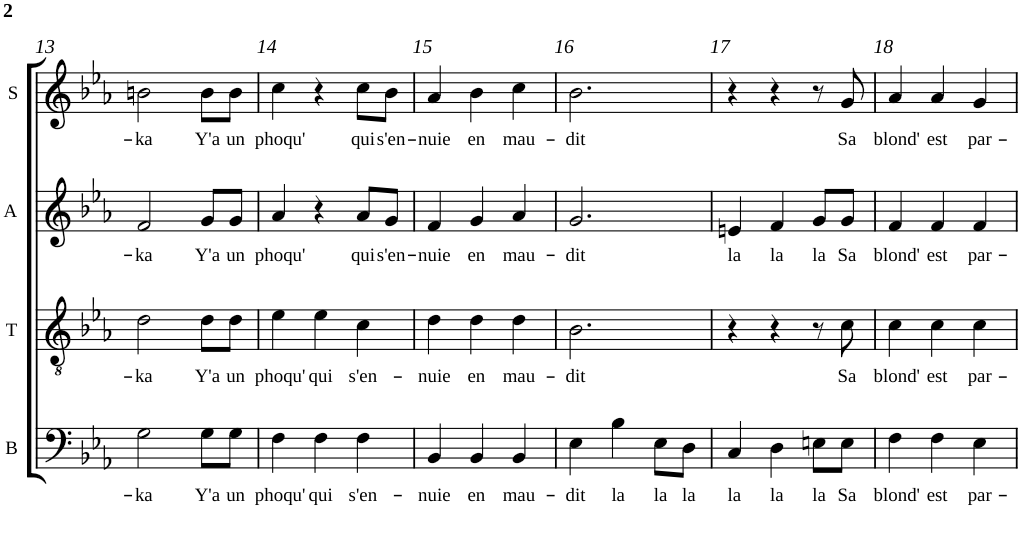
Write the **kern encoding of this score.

**kern	**text	**kern	**text	**kern	**text	**kern	**text
*part4	*part4	*part3	*part3	*part2	*part2	*part1	*part1
*staff4	*staff4	*staff3	*staff3	*staff2	*staff2	*staff1	*staff1
*I"Basse	*	*I"Ténor	*	*I"Alto	*	*I"Soprano	*
*I'B	*	*I'T	*	*I'A	*	*I'S	*
!!LO:PB:g=z
*clefF4	*	*clefGv2	*	*clefG2	*	*clefG2	*
*k[b-e-a-]	*	*k[b-e-a-]	*	*k[b-e-a-]	*	*k[b-e-a-]	*
*E-:	*	*E-:	*	*E-:	*	*E-:	*
*M3/4	*	*M3/4	*	*M3/4	*	*M3/4	*
=13	=13	=13	=13	=13	=13	=13	=13
!	!LO:LY:b	!	!LO:LY:b	!	!LO:LY:b	!	!LO:LY:b
2G\	-ka	2d\	-ka	2f/	-ka	2bn\	-ka
!	!LO:LY:b	!	!LO:LY:b	!	!LO:LY:b	!	!LO:LY:b
8G\L	Y'a	8d\L	Y'a	8g/L	Y'a	8b\L	Y'a
!	!LO:LY:b	!	!LO:LY:b	!	!LO:LY:b	!	!LO:LY:b
8G\J	un	8d\J	un	8g/J	un	8b\J	un
=14	=14	=14	=14	=14	=14	=14	=14
!	!LO:LY:b	!	!LO:LY:b	!	!LO:LY:b	!	!LO:LY:b
4F\	phoqu'	4e-\	phoqu'	4a-/	phoqu'	4cc\	phoqu'
!	!LO:LY:b	!	!LO:LY:b	!	!	!	!
4F\	qui	4e-\	qui	4r	.	4r	.
!	!LO:LY:b	!	!LO:LY:b	!	!LO:LY:b	!	!LO:LY:b
4F\	s'en-	4c\	s'en-	8a-/L	qui	8cc\L	qui
!	!	!	!	!	!LO:LY:b	!	!LO:LY:b
.	.	.	.	8g/J	s'en-	8b-\J	s'en-
=15	=15	=15	=15	=15	=15	=15	=15
!	!LO:LY:b	!	!LO:LY:b	!	!LO:LY:b	!	!LO:LY:b
4BB-/	-nuie	4d\	-nuie	4f/	-nuie	4a-/	-nuie
!	!LO:LY:b	!	!LO:LY:b	!	!LO:LY:b	!	!LO:LY:b
4BB-/	en	4d\	en	4g/	en	4b-\	en
!	!LO:LY:b	!	!LO:LY:b	!	!LO:LY:b	!	!LO:LY:b
4BB-/	mau-	4d\	mau-	4a-/	mau-	4cc\	mau-
=16	=16	=16	=16	=16	=16	=16	=16
!	!LO:LY:b	!	!LO:LY:b	!	!LO:LY:b	!	!LO:LY:b
4E-\	-dit	2.B-\	-dit	2.g/	-dit	2.b-\	-dit
!	!LO:LY:b	!	!	!	!	!	!
4B-\	la	.	.	.	.	.	.
!	!LO:LY:b	!	!	!	!	!	!
8E-\L	la	.	.	.	.	.	.
!	!LO:LY:b	!	!	!	!	!	!
8D\J	la	.	.	.	.	.	.
=17	=17	=17	=17	=17	=17	=17	=17
!	!LO:LY:b	!	!	!	!LO:LY:b	!	!
4C/	la	4r	.	4en/	la	4r	.
!	!LO:LY:b	!	!	!	!LO:LY:b	!	!
4D\	la	4r	.	4f/	la	4r	.
!	!LO:LY:b	!	!	!	!LO:LY:b	!	!
8En\L	la	8r	.	8g/L	la	8r	.
!	!LO:LY:b	!	!LO:LY:b	!	!LO:LY:b	!	!LO:LY:b
8E\J	Sa	8c\	Sa	8g/J	Sa	8g/	Sa
=18	=18	=18	=18	=18	=18	=18	=18
!	!LO:LY:b	!	!LO:LY:b	!	!LO:LY:b	!	!LO:LY:b
4F\	blond'	4c\	blond'	4f/	blond'	4a-/	blond'
!	!LO:LY:b	!	!LO:LY:b	!	!LO:LY:b	!	!LO:LY:b
4F\	est	4c\	est	4f/	est	4a-/	est
!	!LO:LY:b	!	!LO:LY:b	!	!LO:LY:b	!	!LO:LY:b
4E-\	par-	4c\	par-	4f/	par-	4g/	par-
=	=	=	=	=	=	=	=
*-	*-	*-	*-	*-	*-	*-	*-
